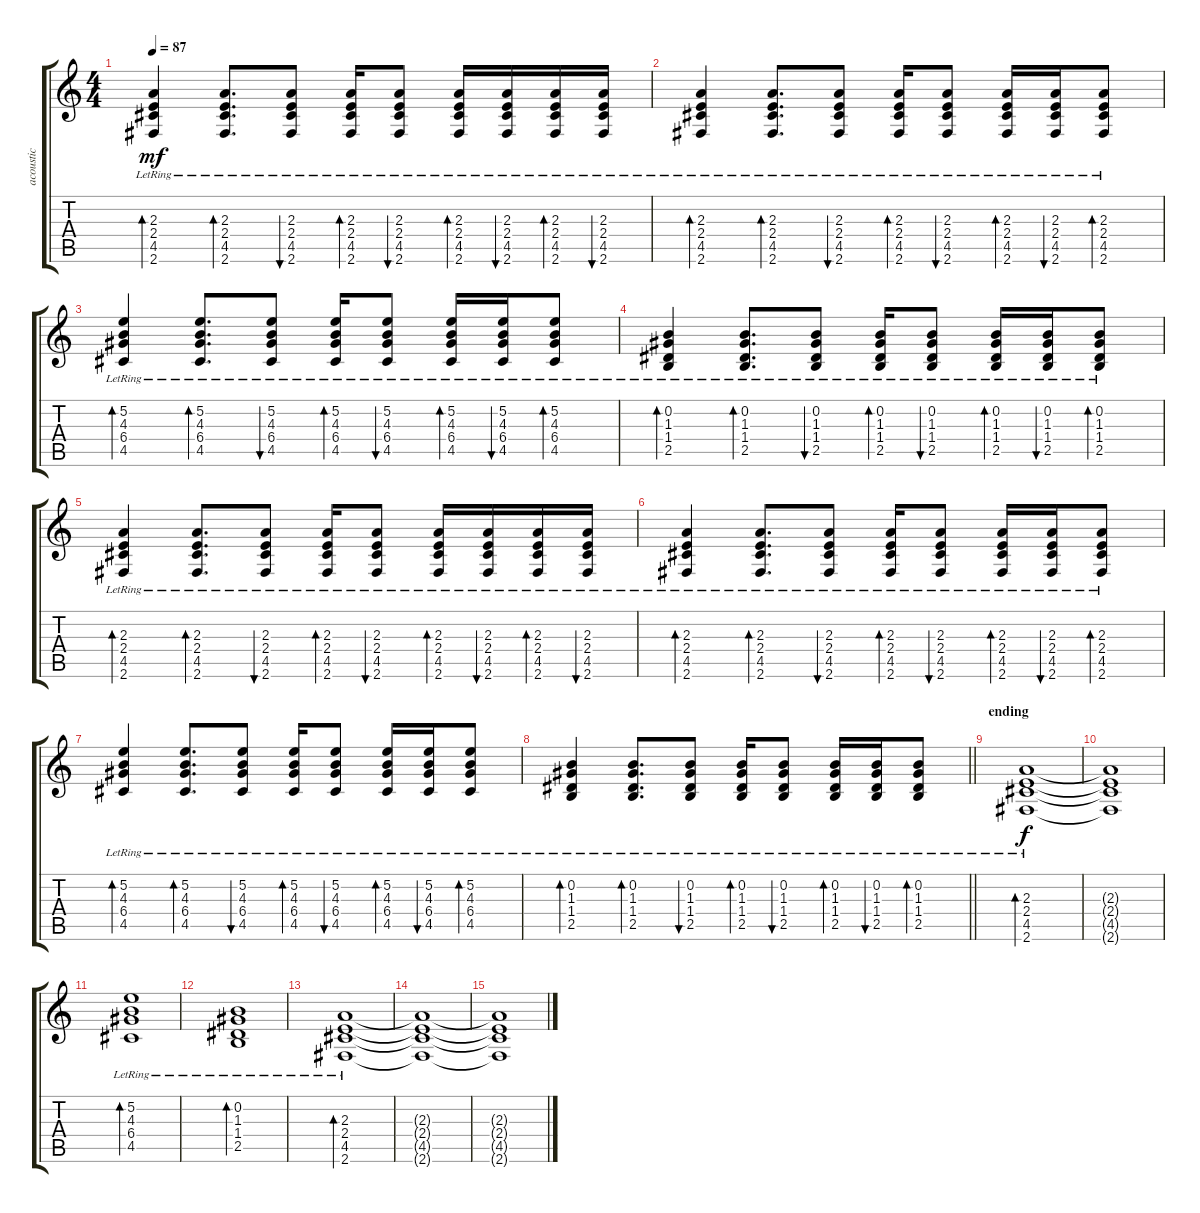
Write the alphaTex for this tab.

\track ("acoustic" "acoustic") {instrument acousticguitarsteel}
\staff {score tabs}
\tuning (E4 B3 G3 D3 A2 E2) {hide}
\ts (4 4)
\tempo 87
\clef g2
\ks c
(2.3{lr} 2.4{lr} 4.5{lr} 2.6{lr}).4{bd 30 dy mf} (2.3{lr} 2.4{lr} 4.5{lr} 2.6{lr}).8{d bd 30} (2.3{lr} 2.4{lr} 4.5{lr} 2.6{lr}).8{bu 30} (2.3{lr} 2.4{lr} 4.5{lr} 2.6{lr}).16{bd 30} (2.3{lr} 2.4{lr} 4.5{lr} 2.6{lr}).8{bu 30} (2.3{lr} 2.4{lr} 4.5{lr} 2.6{lr}).16{bd 30} (2.3{lr} 2.4{lr} 4.5{lr} 2.6{lr}).16{bu 30} (2.3{lr} 2.4{lr} 4.5{lr} 2.6{lr}).16{bd 30} (2.3{lr} 2.4{lr} 4.5{lr} 2.6{lr}).16{bu 30} |
(2.3{lr} 2.4{lr} 4.5{lr} 2.6{lr}).4{bd 30} (2.3{lr} 2.4{lr} 4.5{lr} 2.6{lr}).8{d bd 30} (2.3{lr} 2.4{lr} 4.5{lr} 2.6{lr}).8{bu 30} (2.3{lr} 2.4{lr} 4.5{lr} 2.6{lr}).16{bd 30} (2.3{lr} 2.4{lr} 4.5{lr} 2.6{lr}).8{bu 30} (2.3{lr} 2.4{lr} 4.5{lr} 2.6{lr}).16{bd 30} (2.3{lr} 2.4{lr} 4.5{lr} 2.6{lr}).16{bu 30} (2.3{lr} 2.4{lr} 4.5{lr} 2.6{lr}).8{bd 30} |
(5.2{lr} 4.3{lr} 6.4{lr} 4.5{lr}).4{bd 30} (5.2{lr} 4.3{lr} 6.4{lr} 4.5{lr}).8{d bd 30} (5.2{lr} 4.3{lr} 6.4{lr} 4.5{lr}).8{bu 30} (5.2{lr} 4.3{lr} 6.4{lr} 4.5{lr}).16{bd 30} (5.2{lr} 4.3{lr} 6.4{lr} 4.5{lr}).8{bu 30} (5.2{lr} 4.3{lr} 6.4{lr} 4.5{lr}).16{bd 30} (5.2{lr} 4.3{lr} 6.4{lr} 4.5{lr}).16{bu 30} (5.2{lr} 4.3{lr} 6.4{lr} 4.5{lr}).8{bd 30} |
(0.2{lr} 1.3{lr} 1.4{lr} 2.5{lr}).4{bd 30} (0.2{lr} 1.3{lr} 1.4{lr} 2.5{lr}).8{d bd 30} (0.2{lr} 1.3{lr} 1.4{lr} 2.5{lr}).8{bu 30} (0.2{lr} 1.3{lr} 1.4{lr} 2.5{lr}).16{bd 30} (0.2{lr} 1.3{lr} 1.4{lr} 2.5{lr}).8{bu 30} (0.2{lr} 1.3{lr} 1.4{lr} 2.5{lr}).16{bd 30} (0.2{lr} 1.3{lr} 1.4{lr} 2.5{lr}).16{bu 30} (0.2{lr} 1.3{lr} 1.4{lr} 2.5{lr}).8{bd 30} |
(2.3{lr} 2.4{lr} 4.5{lr} 2.6{lr}).4{bd 30} (2.3{lr} 2.4{lr} 4.5{lr} 2.6{lr}).8{d bd 30} (2.3{lr} 2.4{lr} 4.5{lr} 2.6{lr}).8{bu 30} (2.3{lr} 2.4{lr} 4.5{lr} 2.6{lr}).16{bd 30} (2.3{lr} 2.4{lr} 4.5{lr} 2.6{lr}).8{bu 30} (2.3{lr} 2.4{lr} 4.5{lr} 2.6{lr}).16{bd 30} (2.3{lr} 2.4{lr} 4.5{lr} 2.6{lr}).16{bu 30} (2.3{lr} 2.4{lr} 4.5{lr} 2.6{lr}).16{bd 30} (2.3{lr} 2.4{lr} 4.5{lr} 2.6{lr}).16{bu 30} |
(2.3{lr} 2.4{lr} 4.5{lr} 2.6{lr}).4{bd 30} (2.3{lr} 2.4{lr} 4.5{lr} 2.6{lr}).8{d bd 30} (2.3{lr} 2.4{lr} 4.5{lr} 2.6{lr}).8{bu 30} (2.3{lr} 2.4{lr} 4.5{lr} 2.6{lr}).16{bd 30} (2.3{lr} 2.4{lr} 4.5{lr} 2.6{lr}).8{bu 30} (2.3{lr} 2.4{lr} 4.5{lr} 2.6{lr}).16{bd 30} (2.3{lr} 2.4{lr} 4.5{lr} 2.6{lr}).16{bu 30} (2.3{lr} 2.4{lr} 4.5{lr} 2.6{lr}).8{bd 30} |
(5.2{lr} 4.3{lr} 6.4{lr} 4.5{lr}).4{bd 30} (5.2{lr} 4.3{lr} 6.4{lr} 4.5{lr}).8{d bd 30} (5.2{lr} 4.3{lr} 6.4{lr} 4.5{lr}).8{bu 30} (5.2{lr} 4.3{lr} 6.4{lr} 4.5{lr}).16{bd 30} (5.2{lr} 4.3{lr} 6.4{lr} 4.5{lr}).8{bu 30} (5.2{lr} 4.3{lr} 6.4{lr} 4.5{lr}).16{bd 30} (5.2{lr} 4.3{lr} 6.4{lr} 4.5{lr}).16{bu 30} (5.2{lr} 4.3{lr} 6.4{lr} 4.5{lr}).8{bd 30} |
\barLineRight lightlight
(0.2{lr} 1.3{lr} 1.4{lr} 2.5{lr}).4{bd 30} (0.2{lr} 1.3{lr} 1.4{lr} 2.5{lr}).8{d bd 30} (0.2{lr} 1.3{lr} 1.4{lr} 2.5{lr}).8{bu 30} (0.2{lr} 1.3{lr} 1.4{lr} 2.5{lr}).16{bd 30} (0.2{lr} 1.3{lr} 1.4{lr} 2.5{lr}).8{bu 30} (0.2{lr} 1.3{lr} 1.4{lr} 2.5{lr}).16{bd 30} (0.2{lr} 1.3{lr} 1.4{lr} 2.5{lr}).16{bu 30} (0.2{lr} 1.3{lr} 1.4{lr} 2.5{lr}).8{bd 30} |
\section ("" "ending")
(2.3{lr} 2.4{lr} 4.5{lr} 2.6{lr}).1{bd 30 dy f} |
(2.3{t} 2.4{t} 4.5{t} 2.6{t}).1 |
(5.2{lr} 4.3{lr} 6.4{lr} 4.5{lr}).1{bd 30} |
(0.2{lr} 1.3 1.4 2.5).1{bd 30} |
(2.3{lr} 2.4{lr} 4.5{lr} 2.6{lr}).1{bd 30} |
(2.3{t} 2.4{t} 4.5{t} 2.6{t}).1 |
(2.3{t} 2.4{t} 4.5{t} 2.6{t}).1
